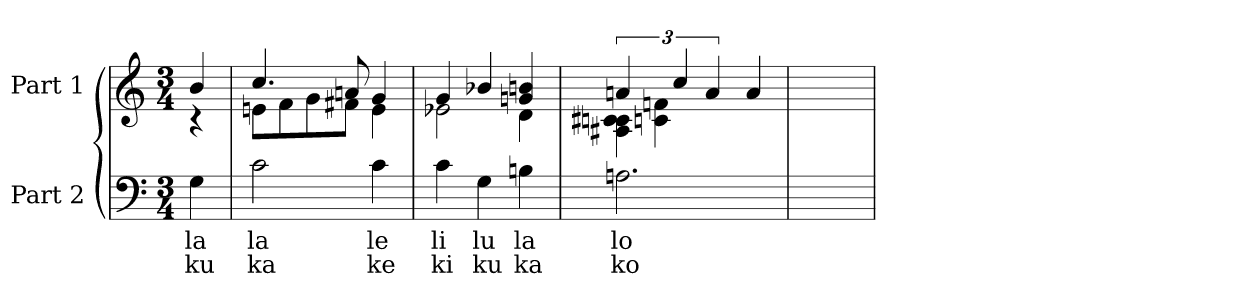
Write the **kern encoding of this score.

**kern	**text	**text	**kern
*part2	*part2	*part2	*part1
*staff2	*staff2	*staff2	*staff1
*I"Part 2	*	*	*I"Part 1
*clefF4	*	*	*
*M3/4	*	*	*M3/4
=	=	=	=
*	*	*	*^
4G	la	ku	4b	4r
=1	=1	=1	=1	=1
2c	la	ka	4.cc	8enL
.	.	.	.	8f
.	.	.	.	8g
.	.	.	8an	8f#XJ
4c	le	ke	4g	4e
=2	=2	=2	=2	=2
4c	li	ki	4g	2e-
4G	lu	ku	4b-	.
4Bn	la	ka	4gn 4bn	4d
=3	=3	=3	=3	=3
2.An	lo	ko	6an	8cn 8A#X 8c#XJ
.	.	.	.	4cn 4fn
.	.	.	6cc	.
.	.	.	6a	.
.	.	.	.	4.ryy
.	.	.	4a	.
*	*	*	*v	*v
=4	=4	=4	=4
2.ryy	.	.	2.ryy
=	=	=	=
*-	*-	*-	*-
